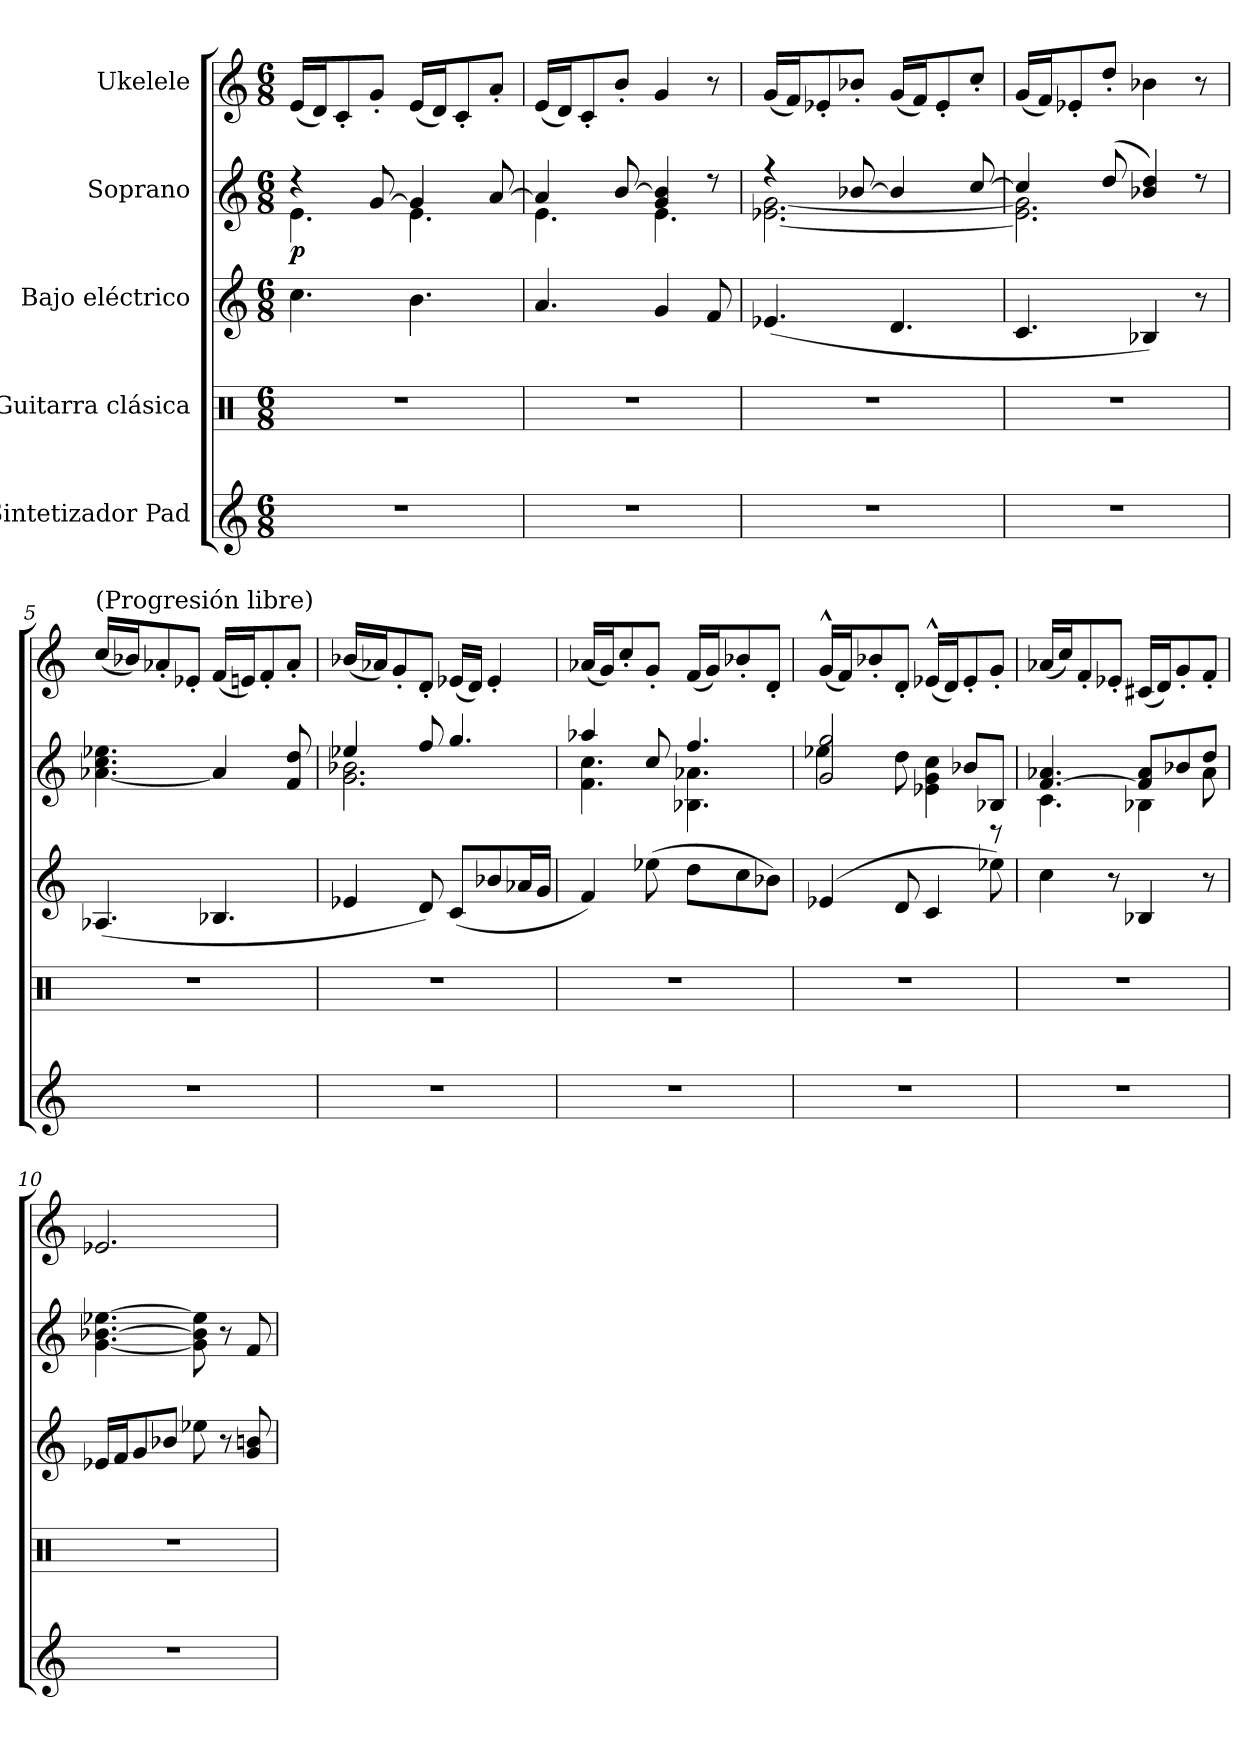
**kern	**kern	**kern	**kern	**dynam	**kern
*part5	*part4	*part3	*part2	*part2	*part1
*staff5	*staff4	*staff3	*staff2	*staff2	*staff1
*I"Sintetizador Pad	*I"Guitarra clásica	*I"Bajo eléctrico	*I"Soprano	*	*I"Ukelele
*stria5	*stria5	*	*	*	*
*clefG2	*clefX	*clefG2	*clefG2	*	*clefG2
*	*	*ITrd7c12	*	*	*
*k[]	*k[]	*k[]	*k[]	*	*k[]
*M6/8	*M6/8	*M6/8	*M6/8	*	*M6/8
*MM60	*MM60	*MM60	*MM60	*	*MM60
=1	=1	=1	=1	=1	=1
*	*	*	*^	*	*
!	!	!	!	!	!LO:DY:b	!
2.r	2.r	4.c\	4r	4.e\	p	(<16e/LL
.	.	.	.	.	.	16d/J)
.	.	.	.	.	.	8c'/
.	.	.	[8g/	.	.	8g'/J
.	.	4.B\	4g/]	4.e\	.	(<16e/LL
.	.	.	.	.	.	16d/J)
.	.	.	.	.	.	8c'/
.	.	.	[8a/	.	.	8a'/J
=2	=2	=2	=2	=2	=2	=2
2.r	2.r	4.A/	4a/]	4.e\	.	(<16e/LL
.	.	.	.	.	.	16d/J)
.	.	.	.	.	.	8c'/
.	.	.	[8b/	.	.	8b'/J
.	.	4G/	4g/ 4b/]	4.e\	.	4g/
.	.	8F/	8r	.	.	8r
=3	=3	=3	=3	=3	=3	=3
2.r	2.r	(<4.E-X/	4r	[2.e-X\ [2.g\	.	(<16g/LL
.	.	.	.	.	.	16f/J)
.	.	.	.	.	.	8e-X'/
.	.	.	[8b-X/	.	.	8b-X'/J
.	.	4.D/	4b-/]	.	.	(<16g/LL
.	.	.	.	.	.	16f/J)
.	.	.	.	.	.	8e-'/
.	.	.	[8cc/	.	.	8cc'/J
=4	=4	=4	=4	=4	=4	=4
2.r	2.r	4.C/	4cc/]	2.e-\] 2.g\]	.	(<16g/LL
.	.	.	.	.	.	16f/J)
.	.	.	.	.	.	8e-X'/
.	.	.	(>8dd/	.	.	8dd'/J
.	.	4BB-X/)	4b-X/ 4dd/)	.	.	4b-X\
.	.	8r	8r	.	.	8r
*	*	*	*v	*v	*	*
!!LO:LB:g=z
=5	=5	=5	=5	=5	=5
!	!	!	!	!	!LO:TX:a:t=(Progresión libre)
2.r	2.r	(<4.AA-X/	[4.a-X\ 4.cc\ 4.ee-X\	.	(<16cc/LL
.	.	.	.	.	16b-X/J)
.	.	.	.	.	8a-X'/
.	.	.	.	.	8e-X'/J
.	.	4.BB-X/	4a-/]	.	(<16f/LL
.	.	.	.	.	16en/J)
.	.	.	.	.	8f'/
.	.	.	8f/ 8dd/	.	8a-'/J
=6	=6	=6	=6	=6	=6
*	*	*	*^	*	*
2.r	2.r	4E-X/	4ee-X/	2.g\ 2.b-X\	.	(<16b-X/LL
.	.	.	.	.	.	16a-X/J)
.	.	.	.	.	.	8g'/
.	.	8D/)	8ff/	.	.	8d'/J
.	.	(<8C/L	4.gg/	.	.	(<16e-X/LL
.	.	.	.	.	.	16d/JJ)
.	.	8B-X/	.	.	.	4e-'/
.	.	16A-X/L	.	.	.	.
.	.	16G/JJ	.	.	.	.
=7	=7	=7	=7	=7	=7	=7
2.r	2.r	4F/)	4aa-X/	4.f\ 4.cc\	.	(<16a-X/LL
.	.	.	.	.	.	16g/J)
.	.	.	.	.	.	8cc'/
.	.	(>8e-X\	8cc/	.	.	8g'/J
.	.	8d\L	4.ff/	4.B-X\ 4.a-X\	.	(<16f/LL
.	.	.	.	.	.	16g/J)
.	.	8c\	.	.	.	8b-X'/
.	.	8B-X\J)	.	.	.	8d'/J
=8	=8	=8	=8	=8	=8	=8
2.r	2.r	(>4E-X/	2g/ 2gg/	4ee-X\	.	(<16g^^/LL
.	.	.	.	.	.	16f/J)
.	.	.	.	.	.	8b-X'/
.	.	8D/	.	8dd\	.	8d'/J
.	.	4C/	.	4e-X\ 4g\ 4cc\	.	(<16e-X^^/LL
.	.	.	.	.	.	16d/J)
.	.	.	8b-X/L	.	.	8e-'/
.	.	8e-X\)	8B-X/J	8r	.	8g'/J
!!LO:LB:g=z
=9	=9	=9	=9	=9	=9	=9
2.r	2.r	4c\	[4.f/ 4.a-X/	4.c\	.	(<16a-X/LL
.	.	.	.	.	.	16cc/J)
.	.	.	.	.	.	8f'/
.	.	8r	.	.	.	8e-X'/J
.	.	4BB-X/	8f/] 8a-/L	4B-X\	.	(<16c#X/LL
.	.	.	.	.	.	16d/J)
.	.	.	8b-X/	.	.	8g'/
.	.	8r	8dd/J	8a-\	.	8f'/J
*	*	*	*v	*v	*	*
=10	=10	=10	=10	=10	=10
2.r	2.r	16E-X/LL	[4.g\ [4.b-X\ [4.ee-X\	.	2.e-X/
.	.	16F/J	.	.	.
.	.	8G/	.	.	.
.	.	8B-X/J	.	.	.
.	.	8e-X\	8g\] 8b-\] 8ee-\]	.	.
.	.	8r	8r	.	.
.	.	8G/ 8Bn/	8f/	.	.
=	=	=	=	=	=
*-	*-	*-	*-	*-	*-
